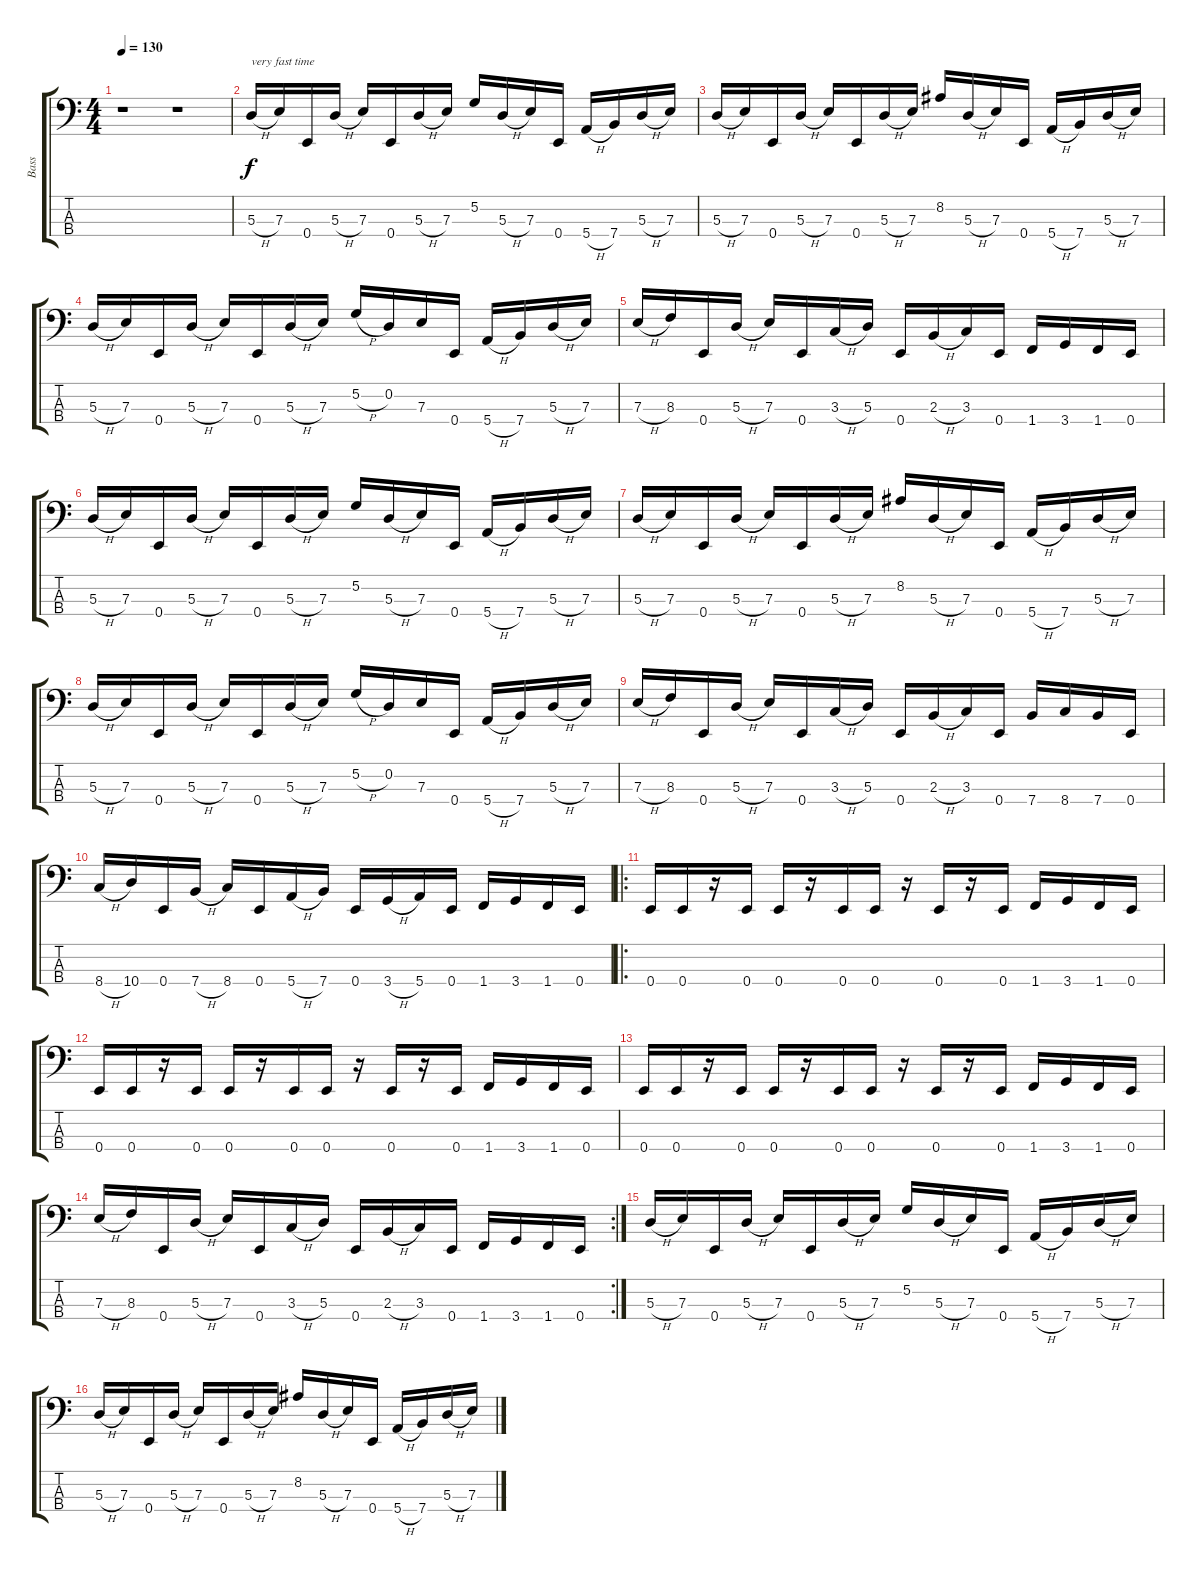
\track ("Bass" "Bass") {instrument electricbasspick}
\staff {score tabs}
\tuning (G2 D2 A1 E1) {hide}
\ts (4 4)
\tempo 130
\clef f4
\ks c
r.1{dy f instrument electricbasspick} r.1 |
5.3{h}.16{txt "very fast time"} 7.3.16 0.4.16 5.3{h}.16 7.3.16 0.4.16 5.3{h}.16 7.3.16 5.2.16 5.3{h}.16 7.3.16 0.4.16 5.4{h}.16 7.4.16 5.3{h}.16 7.3.16 |
5.3{h}.16 7.3.16 0.4.16 5.3{h}.16 7.3.16 0.4.16 5.3{h}.16 7.3.16 8.2.16 5.3{h}.16 7.3.16 0.4.16 5.4{h}.16 7.4.16 5.3{h}.16 7.3.16 |
5.3{h}.16 7.3.16 0.4.16 5.3{h}.16 7.3.16 0.4.16 5.3{h}.16 7.3.16 5.2{h}.16 0.2.16 7.3.16 0.4.16 5.4{h}.16 7.4.16 5.3{h}.16 7.3.16 |
7.3{h}.16 8.3.16 0.4.16 5.3{h}.16 7.3.16 0.4.16 3.3{h}.16 5.3.16 0.4.16 2.3{h}.16 3.3.16 0.4.16 1.4.16 3.4.16 1.4.16 0.4.16 |
5.3{h}.16 7.3.16 0.4.16 5.3{h}.16 7.3.16 0.4.16 5.3{h}.16 7.3.16 5.2.16 5.3{h}.16 7.3.16 0.4.16 5.4{h}.16 7.4.16 5.3{h}.16 7.3.16 |
5.3{h}.16 7.3.16 0.4.16 5.3{h}.16 7.3.16 0.4.16 5.3{h}.16 7.3.16 8.2.16 5.3{h}.16 7.3.16 0.4.16 5.4{h}.16 7.4.16 5.3{h}.16 7.3.16 |
5.3{h}.16 7.3.16 0.4.16 5.3{h}.16 7.3.16 0.4.16 5.3{h}.16 7.3.16 5.2{h}.16 0.2.16 7.3.16 0.4.16 5.4{h}.16 7.4.16 5.3{h}.16 7.3.16 |
7.3{h}.16 8.3.16 0.4.16 5.3{h}.16 7.3.16 0.4.16 3.3{h}.16 5.3.16 0.4.16 2.3{h}.16 3.3.16 0.4.16 7.4.16 8.4.16 7.4.16 0.4.16 |
8.4{h}.16 10.4.16 0.4.16 7.4{h}.16 8.4.16 0.4.16 5.4{h}.16 7.4.16 0.4.16 3.4{h}.16 5.4.16 0.4.16 1.4.16 3.4.16 1.4.16 0.4.16 |
\ro
0.4.16 0.4.16 r.16 0.4.16 0.4.16 r.16 0.4.16 0.4.16 r.16 0.4.16 r.16 0.4.16 1.4.16 3.4.16 1.4.16 0.4.16 |
0.4.16 0.4.16 r.16 0.4.16 0.4.16 r.16 0.4.16 0.4.16 r.16 0.4.16 r.16 0.4.16 1.4.16 3.4.16 1.4.16 0.4.16 |
0.4.16 0.4.16 r.16 0.4.16 0.4.16 r.16 0.4.16 0.4.16 r.16 0.4.16 r.16 0.4.16 1.4.16 3.4.16 1.4.16 0.4.16 |
\rc 2
7.3{h}.16 8.3.16 0.4.16 5.3{h}.16 7.3.16 0.4.16 3.3{h}.16 5.3.16 0.4.16 2.3{h}.16 3.3.16 0.4.16 1.4.16 3.4.16 1.4.16 0.4.16 |
5.3{h}.16 7.3.16 0.4.16 5.3{h}.16 7.3.16 0.4.16 5.3{h}.16 7.3.16 5.2.16 5.3{h}.16 7.3.16 0.4.16 5.4{h}.16 7.4.16 5.3{h}.16 7.3.16 |
5.3{h}.16 7.3.16 0.4.16 5.3{h}.16 7.3.16 0.4.16 5.3{h}.16 7.3.16 8.2.16 5.3{h}.16 7.3.16 0.4.16 5.4{h}.16 7.4.16 5.3{h}.16 7.3.16
